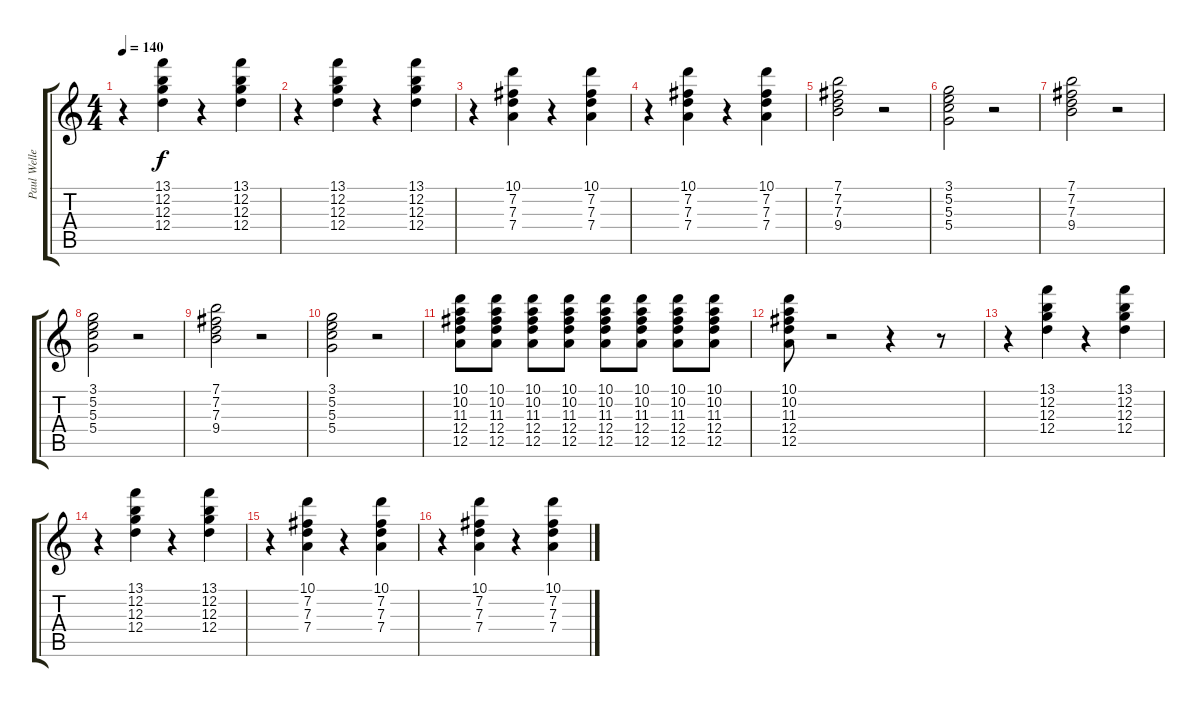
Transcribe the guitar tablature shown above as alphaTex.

\track ("Paul Weller" "Paul Welle") {instrument electricguitarclean}
\staff {score tabs}
\tuning (E4 B3 G3 D3 A2 E2) {hide}
\ts (4 4)
\tempo 140
\clef g2
\ks c
r.4{dy f} (13.1 12.2 12.3 12.4).4 r.4 (13.1 12.2 12.3 12.4).4 |
r.4 (13.1 12.2 12.3 12.4).4 r.4 (13.1 12.2 12.3 12.4).4 |
r.4 (10.1 7.2 7.3 7.4).4 r.4 (10.1 7.2 7.3 7.4).4 |
r.4 (10.1 7.2 7.3 7.4).4 r.4 (10.1 7.2 7.3 7.4).4 |
(7.1 7.2 7.3 9.4).2 r.2 |
(3.1 5.2 5.3 5.4).2 r.2 |
(7.1 7.2 7.3 9.4).2 r.2 |
(3.1 5.2 5.3 5.4).2 r.2 |
(7.1 7.2 7.3 9.4).2 r.2 |
(3.1 5.2 5.3 5.4).2 r.2 |
(10.1 10.2 11.3 12.4 12.5).8 (10.1 10.2 11.3 12.4 12.5).8 (10.1 10.2 11.3 12.4 12.5).8 (10.1 10.2 11.3 12.4 12.5).8 (10.1 10.2 11.3 12.4 12.5).8 (10.1 10.2 11.3 12.4 12.5).8 (10.1 10.2 11.3 12.4 12.5).8 (10.1 10.2 11.3 12.4 12.5).8 |
(10.1 10.2 11.3 12.4 12.5).8 r.2 r.4 r.8 |
r.4 (13.1 12.2 12.3 12.4).4 r.4 (13.1 12.2 12.3 12.4).4 |
r.4 (13.1 12.2 12.3 12.4).4 r.4 (13.1 12.2 12.3 12.4).4 |
r.4 (10.1 7.2 7.3 7.4).4 r.4 (10.1 7.2 7.3 7.4).4 |
r.4 (10.1 7.2 7.3 7.4).4 r.4 (10.1 7.2 7.3 7.4).4
